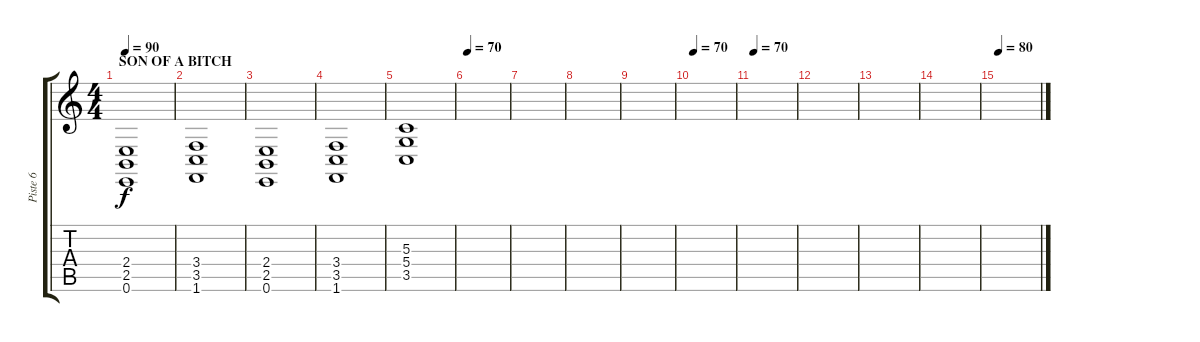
\track ("Piste 6" "Piste 6") {instrument synthstrings1}
\staff {score tabs}
\tuning (E4 B3 G3 D3 A2 E2) {hide}
\ts (4 4)
\section ("" "SON OF A BITCH")
\tempo 90
\tempo 70
\tempo 90
\clef g2
\ks c
(2.4 2.5 0.6).1{dy f instrument synthstrings1} |
(3.4 3.5 1.6).1 |
(2.4 2.5 0.6).1 |
(3.4 3.5 1.6).1 |
(5.3 5.4 3.5).1 |
\tempo 70
|
|
|
|
\tempo 70
|
\tempo 70
|
|
|
|
\tempo 80
